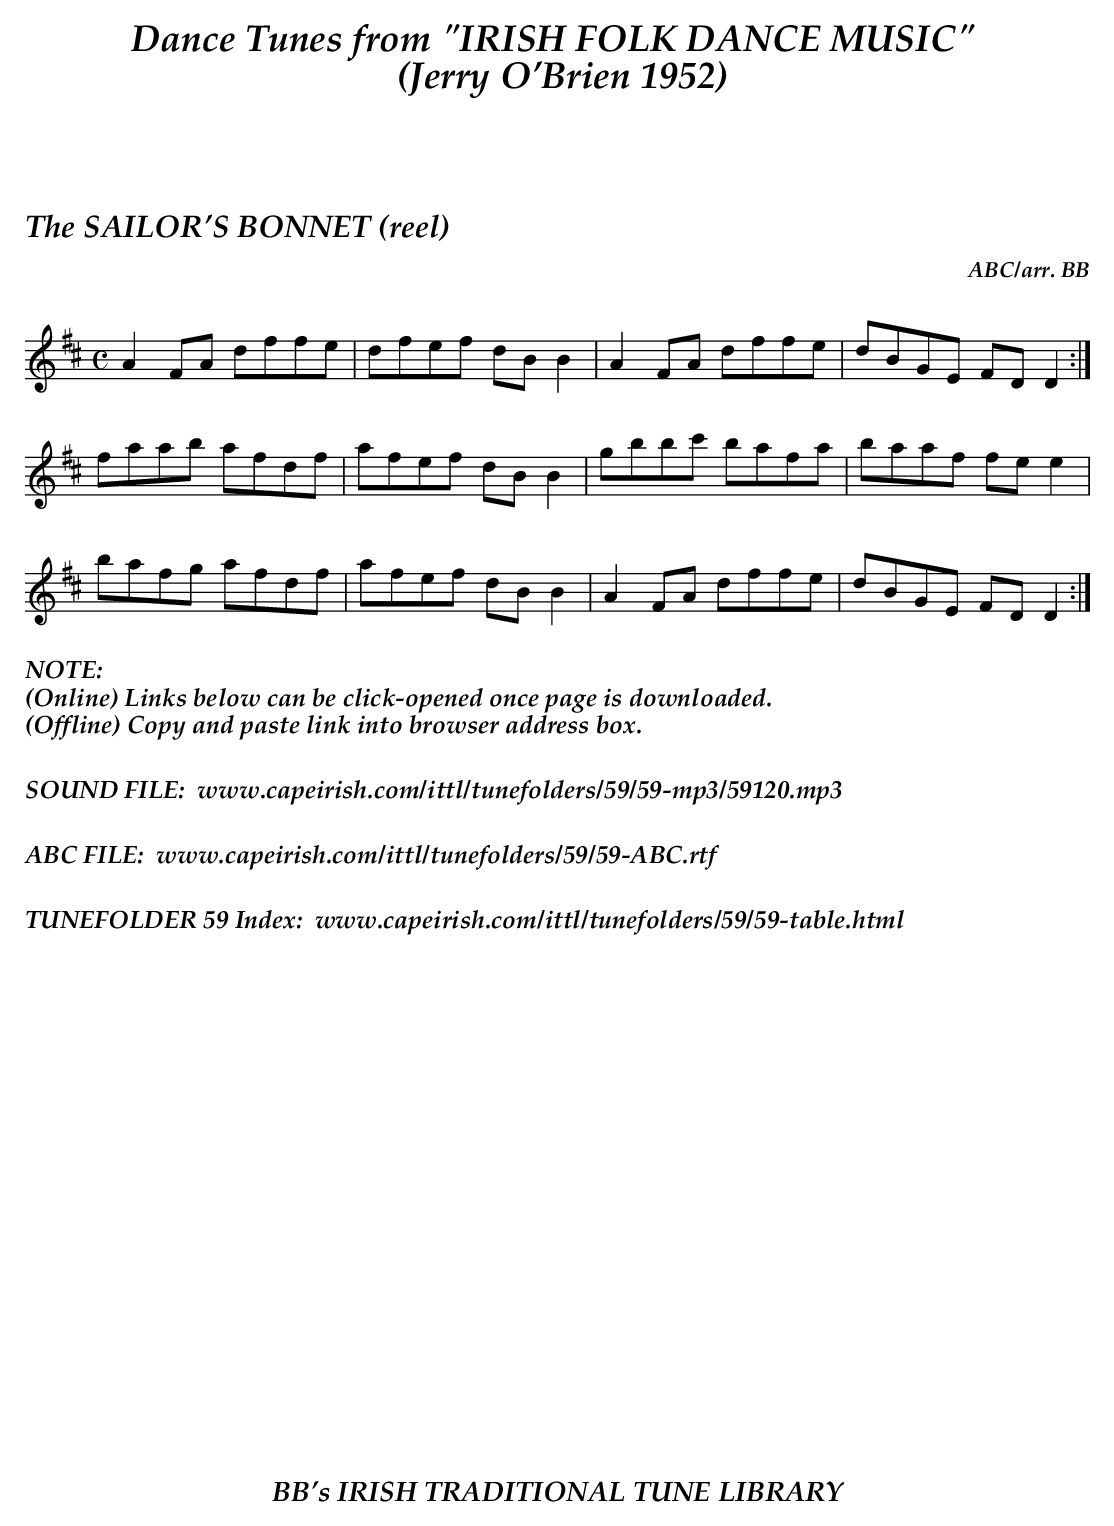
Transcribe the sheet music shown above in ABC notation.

X:1
T:SAILOR'S BONNET (reel), The
C:ABC/arr. BB
M:C
K:D
A2FA dffe|dfef dBB2|A2FA dffe|dBGE FDD2:|
faab afdf|afef dBB2|gbbc' bafa|baaf fee2|
bafg afdf|afef dBB2|A2FA dffe|dBGE FDD2 :|
%%textfont "Palatino-BoldItalic" 16
%%begintext
%%NOTE:
(Online) Links below can be click-opened once page is downloaded.
(Offline) Copy and paste link into browser address box.
%%
%%
SOUND FILE:  www.capeirish.com/ittl/tunefolders/59/59-mp3/59120.mp3
%%
%%
ABC FILE:  www.capeirish.com/ittl/tunefolders/59/59-ABC.rtf
%%
%%
TUNEFOLDER 59 Index:  www.capeirish.com/ittl/tunefolders/59/59-table.html
